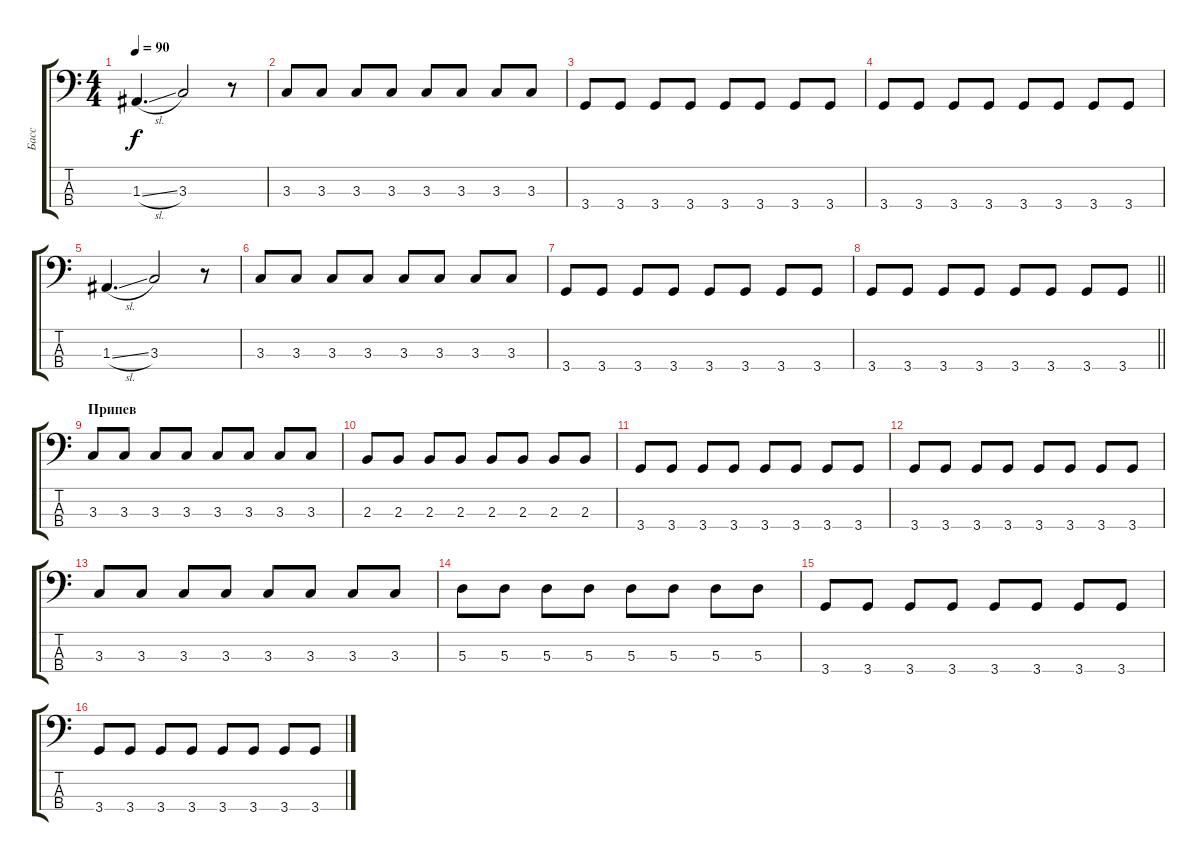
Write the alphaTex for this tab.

\track ("Басс" "Басс") {instrument fretlessbass}
\staff {score tabs}
\tuning (G2 D2 A1 E1) {hide}
\ts (4 4)
\tempo 90
\clef f4
\ks c
1.3{sl}.4{d dy f} 3.3.2 r.8 |
3.3.8 3.3.8 3.3.8 3.3.8 3.3.8 3.3.8 3.3.8 3.3.8 |
3.4.8 3.4.8 3.4.8 3.4.8 3.4.8 3.4.8 3.4.8 3.4.8 |
3.4.8 3.4.8 3.4.8 3.4.8 3.4.8 3.4.8 3.4.8 3.4.8 |
1.3{sl}.4{d} 3.3.2 r.8 |
3.3.8 3.3.8 3.3.8 3.3.8 3.3.8 3.3.8 3.3.8 3.3.8 |
3.4.8 3.4.8 3.4.8 3.4.8 3.4.8 3.4.8 3.4.8 3.4.8 |
\barLineRight lightlight
3.4.8 3.4.8 3.4.8 3.4.8 3.4.8 3.4.8 3.4.8 3.4.8 |
\section ("" "Припев")
3.3.8 3.3.8 3.3.8 3.3.8 3.3.8 3.3.8 3.3.8 3.3.8 |
2.3.8 2.3.8 2.3.8 2.3.8 2.3.8 2.3.8 2.3.8 2.3.8 |
3.4.8 3.4.8 3.4.8 3.4.8 3.4.8 3.4.8 3.4.8 3.4.8 |
3.4.8 3.4.8 3.4.8 3.4.8 3.4.8 3.4.8 3.4.8 3.4.8 |
3.3.8 3.3.8 3.3.8 3.3.8 3.3.8 3.3.8 3.3.8 3.3.8 |
5.3.8 5.3.8 5.3.8 5.3.8 5.3.8 5.3.8 5.3.8 5.3.8 |
3.4.8 3.4.8 3.4.8 3.4.8 3.4.8 3.4.8 3.4.8 3.4.8 |
3.4.8 3.4.8 3.4.8 3.4.8 3.4.8 3.4.8 3.4.8 3.4.8
